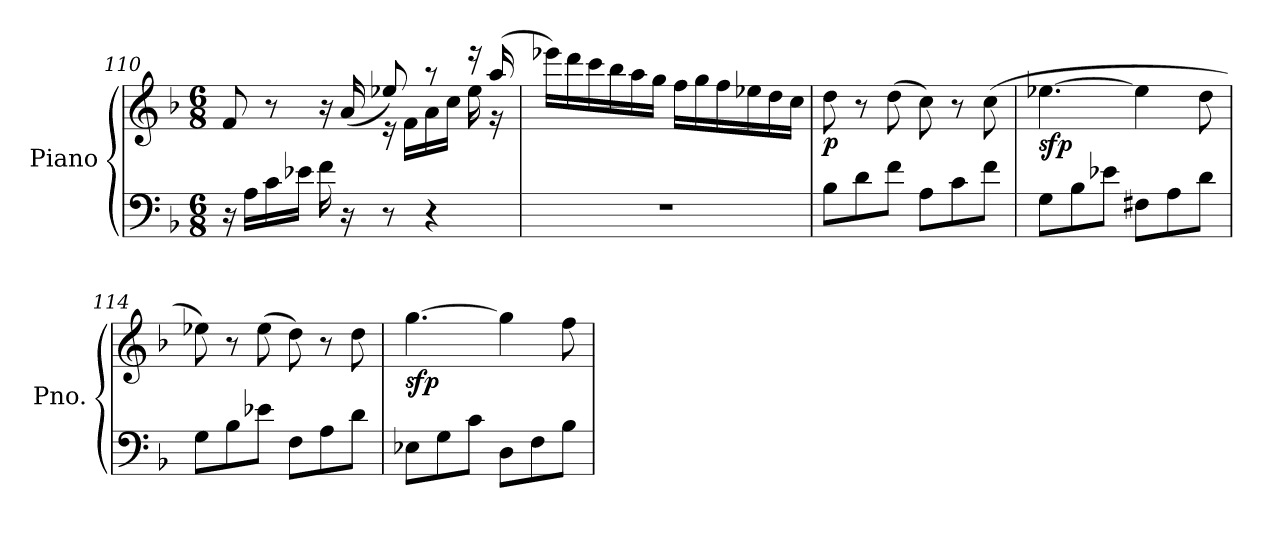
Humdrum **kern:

**kern	**kern	**dynam
*part1	*part1	*part1
*staff2	*staff1	*staff1/2
*I"Piano	*	*
*I'Pno.	*	*
*clefF4	*clefG2	*
*k[b-]	*k[b-]	*
*M6/8	*M6/8	*
=110	=110	=110
*	*^	*
16r	8f/	4.ryy	.
16A\LL	.	.	.
16c\	8r	.	.
16e-X\JJ	.	.	.
16f\	16r	.	.
16r	(>16a/	.	.
8r	8ee-X/)	16r	.
.	.	16f\LL	.
4r	8r	16a\	.
.	.	16cc\JJ	.
.	16r	16ee-\	.
.	(>16aa/	16r	.
*	*v	*v	*
=111	=111	=111
2.r	16eee-X\LL)	.
.	16ddd\	.
.	16ccc\	.
.	16bb-\	.
.	16aa\	.
.	16gg\JJ	.
.	16ff\LL	.
.	16gg\	.
.	16ff\	.
.	16ee-X\	.
.	16dd\	.
.	16cc\JJ	.
!!LO:LB:g=z
=112	=112	=112
!	!	!LO:DY:b
8B-\L	8dd\	p
8d\	8r	.
8f\J	(>8dd\	.
8A\L	8cc\)	.
8c\	8r	.
8f\J	(>8cc\	.
=113	=113	=113
!	!	!LO:DY:b
8G\L	[4.ee-X\	sfp
8B-\	.	.
8e-X\J	.	.
8F#X\L	4ee-\]	.
8A\	.	.
8d\J	8dd\	.
=114	=114	=114
8G\L	8ee-X\)	.
8B-\	8r	.
8e-X\J	(>8ee-\	.
8F\L	8dd\)	.
8A\	8r	.
8d\J	8dd\	.
=115	=115	=115
!	!	!LO:DY:b
8E-X\L	[4.gg\	sfp
8G\	.	.
8c\J	.	.
8D\L	4gg\]	.
8F\	.	.
8B-\J	8ff\	.
=	=	=
*-	*-	*-
